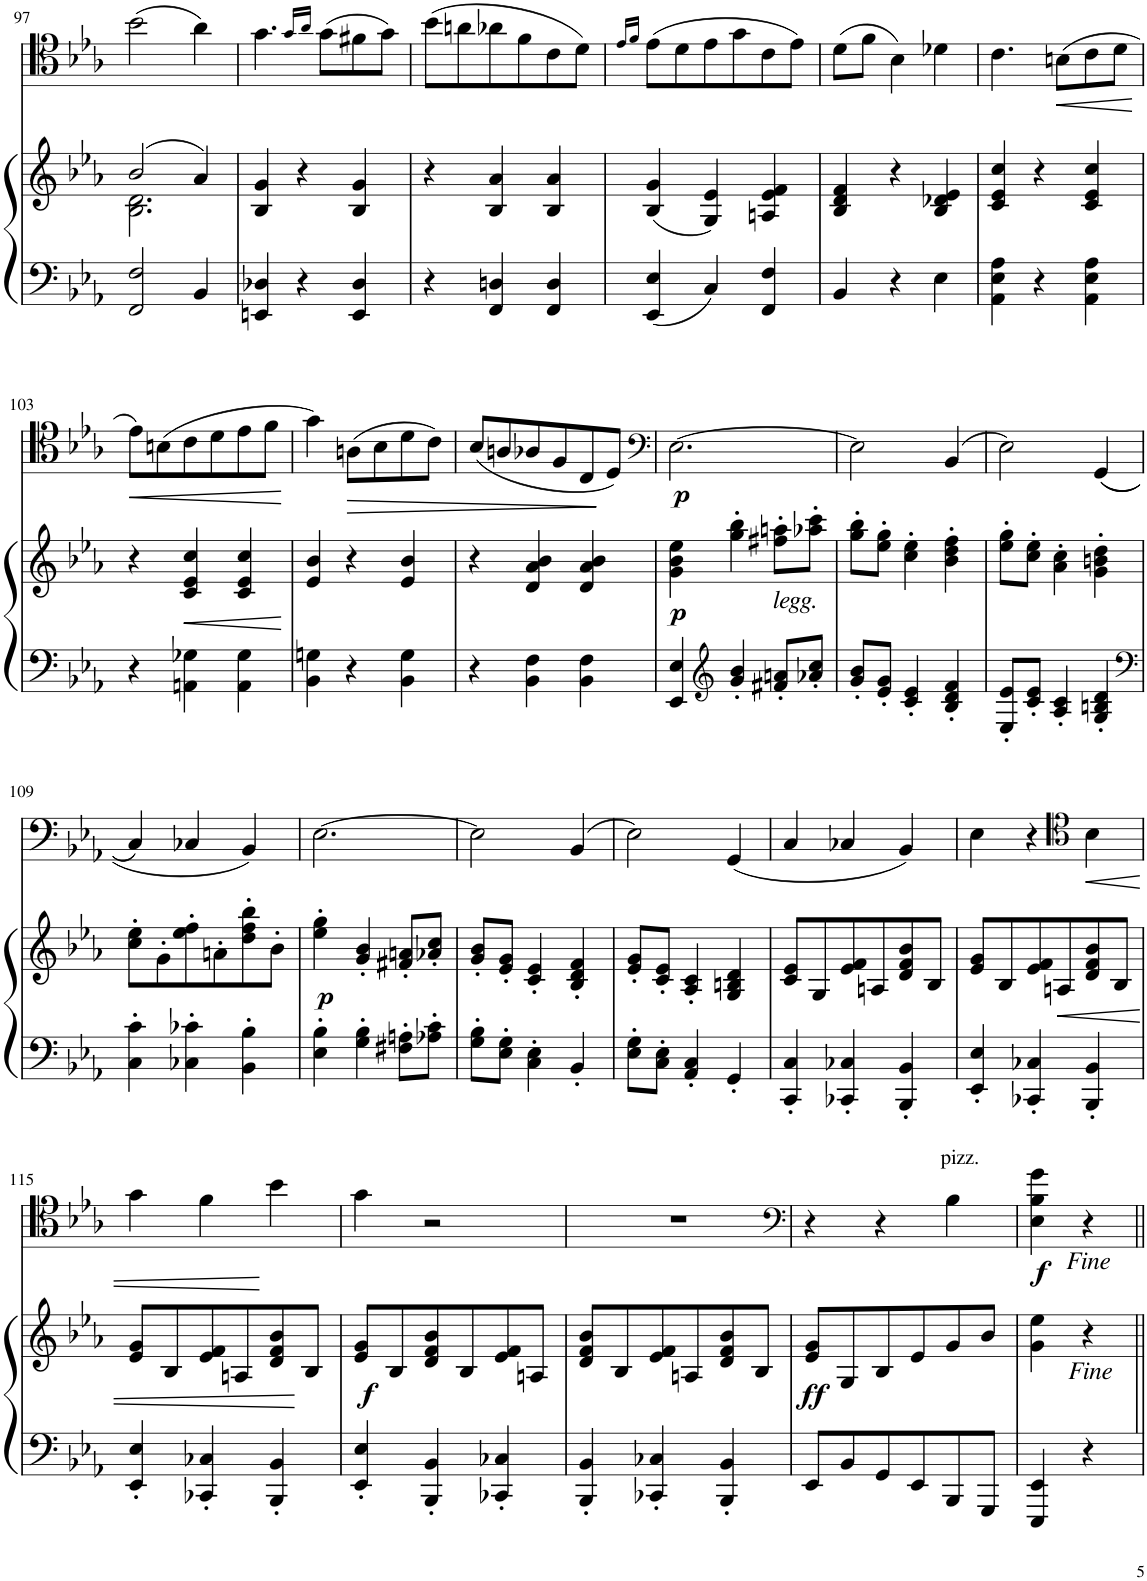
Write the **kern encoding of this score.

**kern	**kern	**dynam	**kern	**dynam
*part2	*part2	*part2	*part1	*part1
*staff3	*staff2	*staff2/3	*staff1	*staff1
*I"Piano	*	*	*I"Cello	*
*I'Pno	*	*	*	*
!!LO:PB:g=z
*clefF4	*clefG2	*	*clefC4	*
*k[b-e-a-]	*k[b-e-a-]	*	*k[b-e-a-]	*
*M3/4	*M3/4	*	*M3/4	*
=97	=97	=97	=97	=97
*	*^	*	*	*
2FF/ 2F/	(2b-/	2.B-\ 2.d\	.	(2b-\	.
4BB-/	4a-/)	.	.	4a-\)	.
*	*v	*v	*	*	*
=98	=98	=98	=98	=98
4EEn/ 4D-X/	4B-/ 4g/	.	4.g\	.
4r	4r	.	.	.
.	.	.	16qg/LL	.
.	.	.	16qa-/JJ	.
.	.	.	(8g\L	.
4EE/ 4D-/	4B-/ 4g/	.	8f#X\	.
.	.	.	8g\J)	.
=99	=99	=99	=99	=99
4r	4r	.	(8b-\L	.
.	.	.	8an\	.
4FF/ 4Dn/	4B-/ 4a-/	.	8a-X\	.
.	.	.	8f\	.
4FF/ 4D/	4B-/ 4a-/	.	8c\	.
.	.	.	8d\J)	.
=100	=100	=100	=100	=100
.	.	.	16qe-/LL	.
.	.	.	16qf/JJ	.
4EE-/ 4E-/	(4B-/ 4g/	.	(8e-\L	.
.	.	.	8d\	.
4C/	4G/ 4e-/)	.	8e-\	.
.	.	.	8g\	.
4FF/ 4F/	4An/ 4e-/ 4f/	.	8c\	.
.	.	.	8e-\J)	.
=101	=101	=101	=101	=101
4BB-/	4B-/ 4d/ 4f/	.	(8d\L	.
.	.	.	8f\J	.
4r	4r	.	4B-\)	.
4E-\	4B-/ 4d-X/ 4e-/	.	4d-X\	.
=102	=102	=102	=102	=102
4AA-\ 4E-\ 4A-\	4c/ 4e-/ 4cc/	.	4.c\	.
4r	4r	.	.	.
!	!	!	!	!LO:HP:b
.	.	.	(8Bn\L	<
4AA-\ 4E-\ 4A-\	4c/ 4e-/ 4cc/	.	8c\	.
.	.	.	8d\J	.
.	.	.	.	[
!!LO:LB:g=z
=103	=103	=103	=103	=103
!	!	!	!	!LO:HP:b
4r	4r	.	8e-\L)	<
.	.	.	(8Bn\	.
!	!	!LO:HP:b	!	!
4AAn\ 4G-X\	4c/ 4e-/ 4cc/	<	8c\	.
.	.	.	8d\	.
4AA\ 4G-\	4c/ 4e-/ 4cc/	.	8e-\	.
.	.	.	8f\J	.
.	.	[	.	[
=104	=104	=104	=104	=104
4BB-\ 4Gn\	4e-/ 4b-/	.	4g\)	.
!	!	!	!	!LO:HP:b
4r	4r	.	(8An\L	>
.	.	.	8B-\	.
4BB-\ 4G\	4e-/ 4b-/	.	8d\	.
.	.	.	8c\J)	.
=105	=105	=105	=105	=105
4r	4r	.	(8B-/L	.
.	.	.	8An/	.
4BB-\ 4F\	4d/ 4a-/ 4b-/	.	8A-X/	.
.	.	.	8F/	.
4BB-\ 4F\	4d/ 4a-/ 4b-/	.	8C/	.
.	.	.	8D/J)	]
=106	=106	=106	=106	=106
*	*	*	*clefF4	*
!	!	!LO:DY:b	!	!LO:DY:b
4EE-/ 4E-/	4g\ 4b-\ 4ee-\	p	[2.E-\	p
*clefG2	*	*	*	*
4g/' 4b-/'	4gg\' 4bb-\'	.	.	.
!LO:TX:a:i:t=legg.	!	!	!	!
8f#X/' 8an/'L	8ff#X\' 8aan\'L	.	.	.
8a-X/' 8cc/'J	8aa-X\' 8ccc\'J	.	.	.
=107	=107	=107	=107	=107
8g/' 8b-/'L	8gg\' 8bb-\'L	.	2E-\]	.
8e-/' 8g/'J	8ee-\' 8gg\'J	.	.	.
4c/' 4e-/'	4cc\' 4ee-\'	.	.	.
4B-/' 4d/' 4f/'	4b-\' 4dd\' 4ff\'	.	(4BB-/	.
=108	=108	=108	=108	=108
8E-/' 8e-/'L	8ee-\' 8gg\'L	.	2E-\)	.
8c/' 8e-/'J	8cc\' 8ee-\'J	.	.	.
4A-/' 4c/'	4a-\' 4cc\'	.	.	.
4G/' 4Bn/' 4d/'	4g\' 4bn\' 4dd\'	.	((4GG/	.
!!LO:LB:g=z
=109	=109	=109	=109	=109
*clefF4	*	*	*	*
4C\' 4c\'	8cc\' 8ee-\'L	.	4C/)	.
.	8g'\	.	.	.
4C-X\' 4c-X\'	8ee-\' 8ff\'	.	4C-X/	.
.	8an'\	.	.	.
4BB-\' 4B-\'	8dd\' 8ff\' 8bb-\'	.	4BB-/)	.
.	8b-'\J	.	.	.
=110	=110	=110	=110	=110
!	!	!LO:DY:b	!	!
4E-\' 4B-\'	4ee-\' 4gg\'	p	[2.E-\	.
4G\' 4B-\'	4g/' 4b-/'	.	.	.
8F#X\' 8An\'L	8f#X/' 8an/'L	.	.	.
8A-X\' 8c\'J	8a-X/' 8cc/'J	.	.	.
=111	=111	=111	=111	=111
8G\' 8B-\'L	8g/' 8b-/'L	.	2E-\]	.
8E-\' 8G\'J	8e-/' 8g/'J	.	.	.
4C\' 4E-\'	4c/' 4e-/'	.	.	.
4BB-'/	4B-/' 4d/' 4f/'	.	(4BB-/	.
=112	=112	=112	=112	=112
8E-\' 8G\'L	8e-/' 8g/'L	.	2E-\)	.
8C\' 8E-\'J	8c/' 8e-/'J	.	.	.
4AA-/' 4C/'	4A-/' 4c/'	.	.	.
4GG'/	4G/ 4Bn/ 4d/	.	(4GG/	.
=113	=113	=113	=113	=113
4CC/' 4C/'	8c/ 8e-/L	.	4C/	.
.	8G/	.	.	.
4CC-X/' 4C-X/'	8e-/ 8f/	.	4C-X/	.
.	8An/	.	.	.
4BBB-/' 4BB-/'	8d/ 8f/ 8b-/	.	4BB-/)	.
.	8B-/J	.	.	.
=114	=114	=114	=114	=114
4EE-/' 4E-/'	8e-/ 8g/L	.	4E-\	.
.	8B-/	.	.	.
4CC-X/' 4C-X/'	8e-/ 8f/	.	4r	.
!	!	!LO:HP:b	!	!
.	8An/	<	.	.
*	*	*	*clefC4	*
!	!	!	!	!LO:HP:b
4BBB-/' 4BB-/'	8d/ 8f/ 8b-/	.	4B-\	<
.	8B-/J	.	.	.
!!LO:LB:g=z
=115	=115	=115	=115	=115
4EE-/' 4E-/'	8e-/ 8g/L	.	4g\	.
.	8B-/	.	.	.
4CC-X/' 4C-X/'	8e-/ 8f/	.	4f\	.
.	8An/	.	.	.
4BBB-/' 4BB-/'	8d/ 8f/ 8b-/	.	4b-\	[
.	8B-/J	[	.	.
=116	=116	=116	=116	=116
!	!	!LO:DY:b	!	!
4EE-/' 4E-/'	8e-/ 8g/L	f	4g\	.
.	8B-/	.	.	.
4BBB-/' 4BB-/'	8d/ 8f/ 8b-/	.	2r	.
.	8B-/	.	.	.
4CC-X/' 4C-X/'	8e-/ 8f/	.	.	.
.	8An/J	.	.	.
=117	=117	=117	=117	=117
4BBB-/' 4BB-/'	8d/ 8f/ 8b-/L	.	2.r	.
.	8B-/	.	.	.
4CC-X/' 4C-X/'	8e-/ 8f/	.	.	.
.	8An/	.	.	.
4BBB-/' 4BB-/'	8d/ 8f/ 8b-/	.	.	.
.	8B-/J	.	.	.
=118	=118	=118	=118	=118
*	*	*	*clefF4	*
!	!	!LO:DY:b	!	!
8EE-/L	8e-/ 8g/L	ff	4r	.
8BB-/	8G/	.	.	.
8GG/	8B-/	.	4r	.
8EE-/	8e-/	.	.	.
!	!	!	!LO:TX:a:t=pizz.	!
8BBB-/	8g/	.	4B-\	.
8GGG/J	8b-/J	.	.	.
=119	=119	=119	=119	=119
!	!	!	!	!LO:DY:b
4EEE-/ 4EE-/	4g\ 4ee-\	.	4E-\ 4B-\ 4g\	f
4r	4r	.	4r	.
=||	=||	=||	=||	=||
*-	*-	*-	*-	*-
